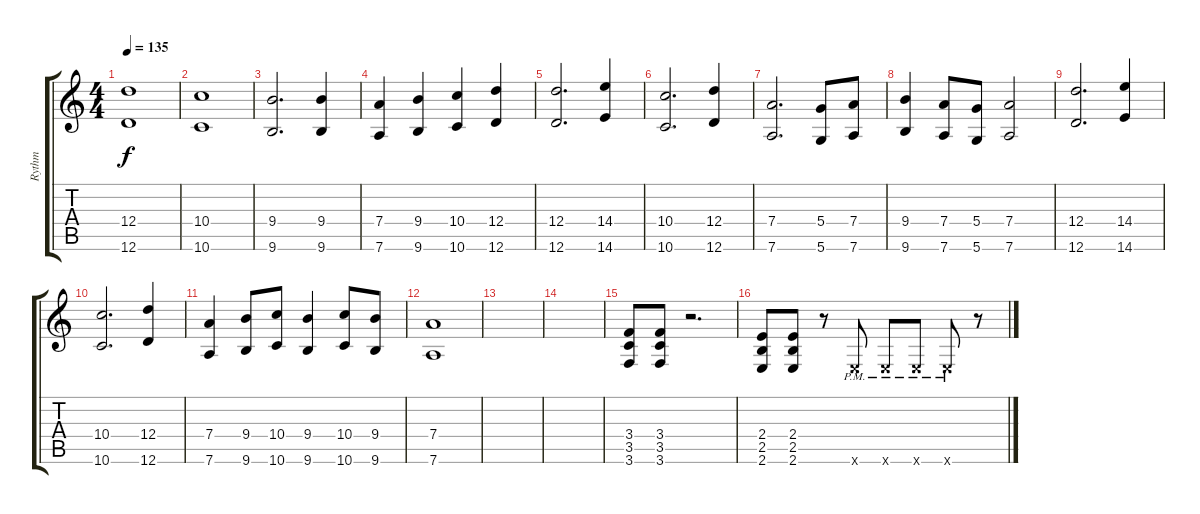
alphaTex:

\track ("Rythm" "Rythm") {instrument distortionguitar}
\staff {score tabs}
\tuning (E4 B3 G3 D3 A2 D2) {hide}
\ts (4 4)
\tempo 135
\clef g2
\ks c
(12.4 12.6).1{dy f volume 7 instrument distortionguitar} |
(10.4 10.6).1 |
(9.4 9.6).2{d} (9.4 9.6).4 |
(7.4 7.6).4 (9.4 9.6).4 (10.4 10.6).4 (12.4 12.6).4 |
(12.4 12.6).2{d} (14.4 14.6).4 |
(10.4 10.6).2{d} (12.4 12.6).4 |
(7.4 7.6).2{d} (5.4 5.6).8 (7.4 7.6).8 |
(9.4 9.6).4 (7.4 7.6).8 (5.4 5.6).8 (7.4 7.6).2 |
(12.4 12.6).2{d} (14.4 14.6).4 |
(10.4 10.6).2{d} (12.4 12.6).4 |
(7.4 7.6).4 (9.4 9.6).8 (10.4 10.6).8 (9.4 9.6).4 (10.4 10.6).8 (9.4 9.6).8 |
(7.4 7.6).1 |
|
|
(3.4 3.5 3.6).8{volume 12 instrument distortionguitar} (3.4 3.5 3.6).8 r.2{d} |
(2.4 2.5 2.6).8 (2.4 2.5 2.6).8 r.8 2.6{pm x}.8 2.6{pm x}.8 2.6{pm x}.8 2.6{pm x}.8 r.8
